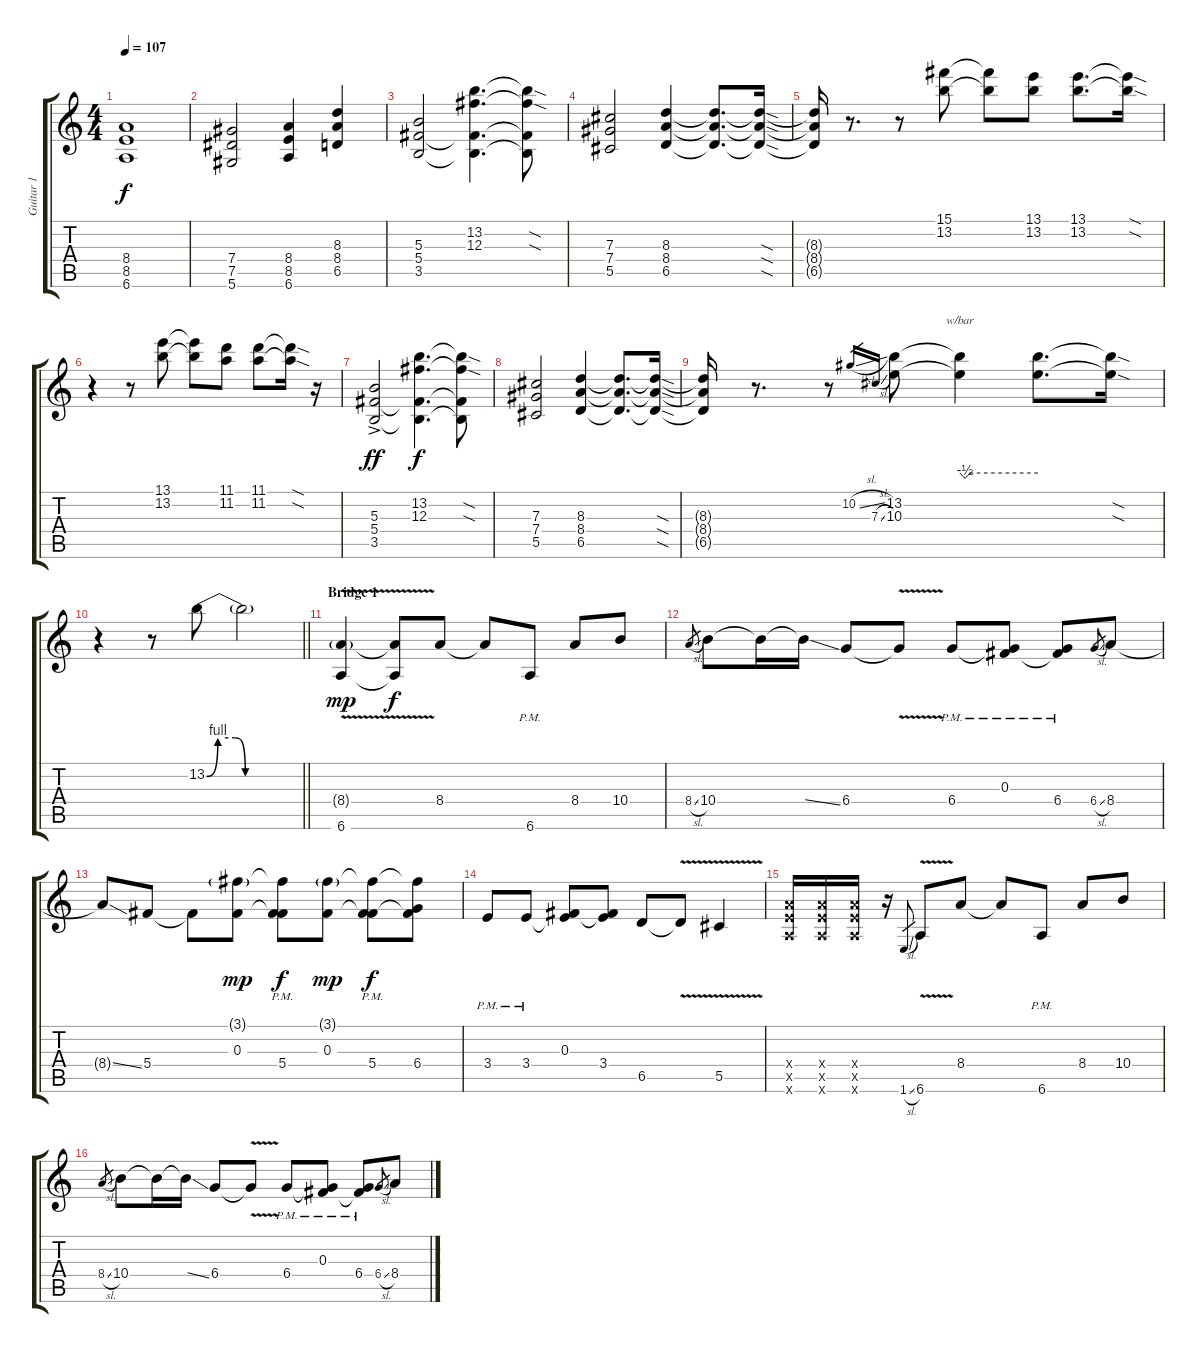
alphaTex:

\track ("Guitar 1" "Guitar 1") {instrument overdrivenguitar}
\staff {score tabs}
\tuning (Eb4 Bb3 Gb3 Db3 Ab2 Eb2) {hide}
\ts (4 4)
\tempo 107
\clef g2
\ks c
(8.4 8.5 6.6).1{dy f} |
(7.4 7.5 5.6).2 (8.4 8.5 6.6).4 (8.3 8.4 6.5).4 |
(5.3 5.4 3.5).2 (13.2 12.3 5.4{t} 3.5{t}).4{d} (13.2{sod t} 12.3{sod t} 5.4{t} 3.5{t}).8 |
(7.3 7.4 5.5).2 (8.3 8.4 6.5).4 (8.3{t} 8.4{t} 6.5{t}).8{d} (8.3{sod t} 8.4{sod t} 6.5{sod t}).16 |
(8.3{t} 8.4{t} 6.5{t}).16 r.8{d} r.8 (15.1 13.2).8 (15.1{t} 13.2{t}).8 (13.1 13.2).8 (13.1 13.2).8{d} (13.1{sod t} 13.2{sod t}).16 |
r.4 r.8 (13.1 13.2).8 (13.1{t} 13.2{t}).8 (11.1 11.2).8 (11.1 11.2).8 (11.1{sod t} 11.2{sod t}).16 r.16 |
(5.3 5.4 3.5{ac}).2{dy ff} (13.2 12.3 5.4{t} 3.5{t}).4{d dy f} (13.2{sod t} 12.3{sod t} 5.4{t} 3.5{t}).8 |
(7.3 7.4 5.5).2 (8.3 8.4 6.5).4 (8.3{t} 8.4{t} 6.5{t}).8{d} (8.3{sod t} 8.4{sod t} 6.5{sod t}).16 |
(8.3{t} 8.4{t} 6.5{t}).16 r.8{d} r.8 10.2{sl}.16{gr} 7.3{sl}.16{gr} (13.2 10.3).8 (13.2{t} 10.3{t}).4{tbe (custom default 0 0 4 -2 8 0 60 0)} (13.2{t} 10.3{t}).8{d} (13.2{sod t} 10.3{sod t}).16 |
\barLineRight lightlight
r.4 r.8 13.2{be (custom 0 0 7 4 18 4 24 0 60 0)}.8 13.2{t}.2 |
\section ("" "Bridge 1")
(8.4{v g} 6.6{v}).4{dy mp volume 15} (8.4{t} 6.6{t}).8{dy f} 8.4.8 8.4{t}.8 6.6{pm}.8 8.4.8 10.4.8 |
8.4{sl}.8{gr} 10.4.8 10.4{t}.16 10.4{ss t}.16 6.4.8 6.4{v t}.8 6.4{pm}.8 (0.3{pm} 6.4{t}).8 (0.3{t} 6.4{pm}).8 6.4{sl}.8{gr} 8.4.8 |
8.4{ss t}.8 5.4.8 5.4{t}.8 (3.1{g} 0.3).8{dy mp} (3.1{t} 0.3{t} 5.4{pm}).8{dy f} (3.1{g} 0.3).8{dy mp} (3.1{t} 0.3{t} 5.4{pm}).8{dy f} (3.1{t} 0.3{t} 6.4).8 |
3.4{pm}.8 3.4{pm}.8 (0.3 3.4{t}).8 (0.3{t} 3.4).8 6.5.8 6.5{v t}.8 5.5{v}.4 |
(8.4{x} 8.5{x} 6.6{x}).16 (8.4{x} 8.5{x} 6.6{x}).16 (8.4{x} 8.5{x} 6.6{x}).16 r.16 1.6{sl}.8{gr} 6.6{v}.8 8.4.8 8.4{t}.8 6.6{pm}.8 8.4.8 10.4.8 |
8.4{sl}.8{gr} 10.4.8 10.4{t}.16 10.4{ss t}.16 6.4.8 6.4{v t}.8 6.4{pm}.8 (0.3{pm} 6.4{t}).8 (0.3{t} 6.4{pm}).8 6.4{sl}.8{gr} 8.4.8
